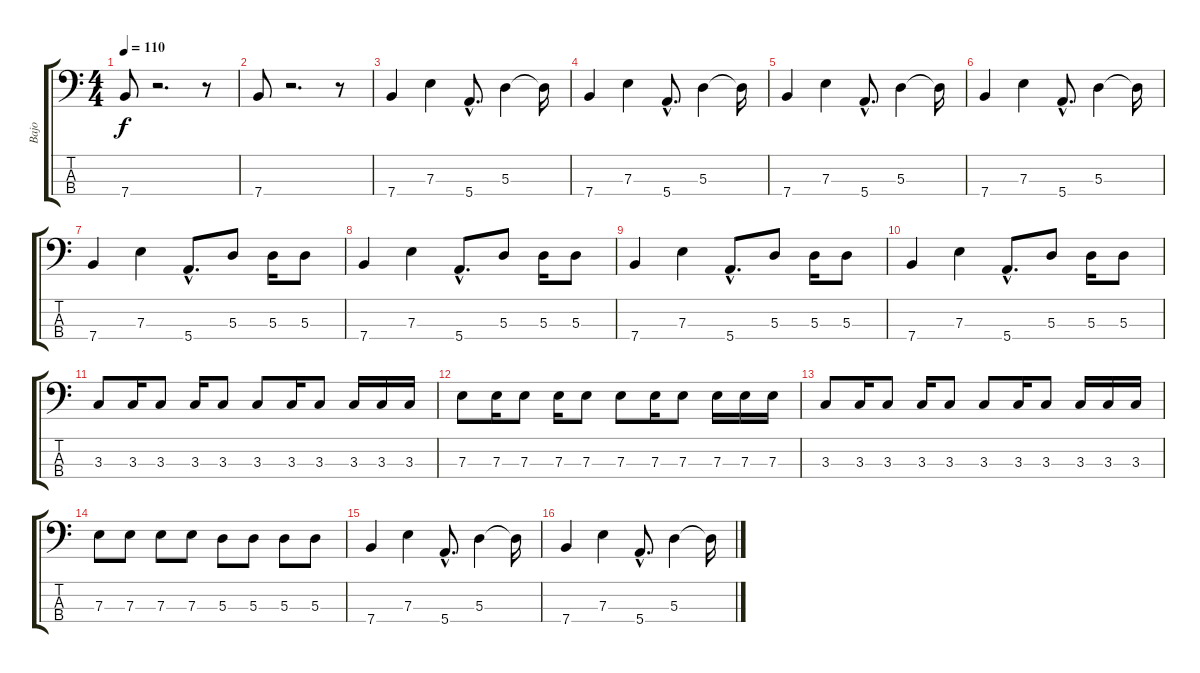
\track ("Bajo" "Bajo") {instrument electricbassfinger}
\staff {score tabs}
\tuning (G2 D2 A1 E1) {hide}
\ts (4 4)
\tempo 110
\clef f4
\ks c
7.4.8{dy f instrument electricbassfinger} r.2{d} r.8 |
7.4.8 r.2{d} r.8 |
7.4.4 7.3.4 5.4{hac}.8{d} 5.3.4 5.3{t}.16 |
7.4.4 7.3.4 5.4{hac}.8{d} 5.3.4 5.3{t}.16 |
7.4.4 7.3.4 5.4{hac}.8{d} 5.3.4 5.3{t}.16 |
7.4.4 7.3.4 5.4{hac}.8{d} 5.3.4 5.3{t}.16 |
7.4.4 7.3.4 5.4{hac}.8{d} 5.3.8 5.3.16 5.3.8 |
7.4.4 7.3.4 5.4{hac}.8{d} 5.3.8 5.3.16 5.3.8 |
7.4.4 7.3.4 5.4{hac}.8{d} 5.3.8 5.3.16 5.3.8 |
7.4.4 7.3.4 5.4{hac}.8{d} 5.3.8 5.3.16 5.3.8 |
3.3.8 3.3.16 3.3.8 3.3.16 3.3.8 3.3.8 3.3.16 3.3.8 3.3.16 3.3.16 3.3.16 |
7.3.8 7.3.16 7.3.8 7.3.16 7.3.8 7.3.8 7.3.16 7.3.8 7.3.16 7.3.16 7.3.16 |
3.3.8 3.3.16 3.3.8 3.3.16 3.3.8 3.3.8 3.3.16 3.3.8 3.3.16 3.3.16 3.3.16 |
7.3.8 7.3.8 7.3.8 7.3.8 5.3.8 5.3.8 5.3.8 5.3.8 |
7.4.4 7.3.4 5.4{hac}.8{d} 5.3.4 5.3{t}.16 |
7.4.4 7.3.4 5.4{hac}.8{d} 5.3.4 5.3{t}.16
